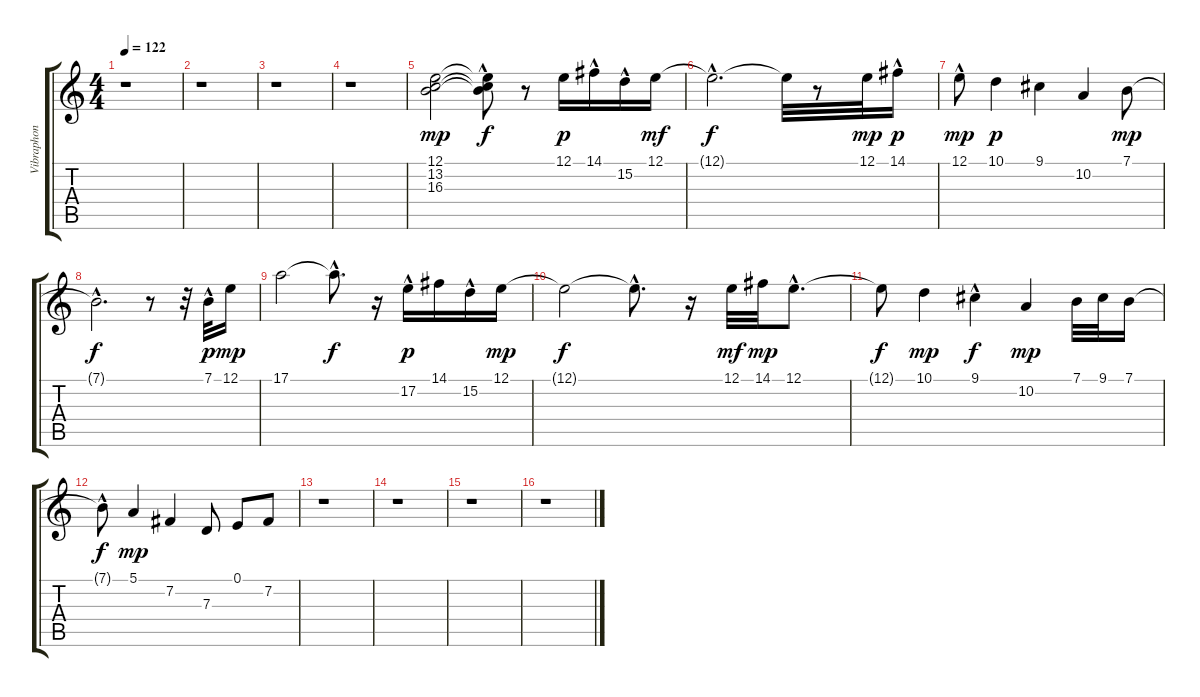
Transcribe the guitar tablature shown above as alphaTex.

\track (" Vibraphone*merged" " Vibraphon") {instrument shamisen}
\staff {score tabs}
\tuning (E4 B3 G3 D3 A2 E2) {hide}
\ts (4 4)
\tempo 122
\clef g2
\ks c
r.1{dy mp} |
r.1 |
r.1 |
r.1 |
(12.1 13.2 16.3).2 (12.1{t} 13.2{hac t} 16.3{t}).8{dy f} r.8 12.1.16{dy p} 14.1{hac}.16 15.2{hac}.16 12.1.16{dy mf} |
12.1{hac t}.2{d dy f} 12.1{t}.32 r.8 12.1.32{dy mp} 14.1{hac}.16{dy p} |
12.1{hac}.8{dy mp} 10.1.4{dy p} 9.1.4 10.2.4 7.1.8{dy mp} |
7.1{hac t}.2{d dy f} r.8 r.32 7.1{hac}.32{dy p} 12.1.16{dy mp} |
17.1.2 17.1{hac t}.8{d dy f} r.16 17.2{hac}.16{dy p} 14.1.16 15.2{hac}.16 12.1.16{dy mp} |
12.1{t}.2{dy f} 12.1{hac t}.8{d} r.16 12.1.32{dy mf} 14.1.32{dy mp} 12.1{hac}.8{d} |
12.1{t}.8{dy f} 10.1.4{dy mp} 9.1{hac}.4{dy f} 10.2.4{dy mp} 7.1.32 9.1.32 7.1.16 |
7.1{hac t}.8{dy f} 5.1.4{dy mp} 7.2.4 7.3.8 0.1.8 7.2.8 |
r.1 |
r.1 |
r.1 |
r.1
